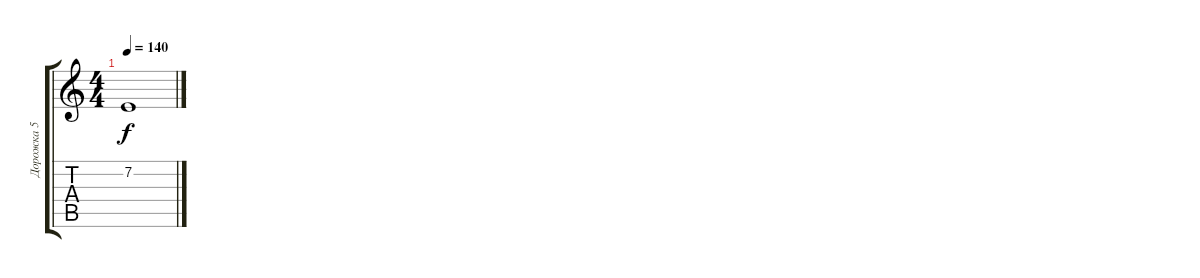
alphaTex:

\track ("Дорожка 5" "Дорожка 5") {instrument harpsichord}
\staff {score tabs}
\tuning (D4 A3 F3 C3 G2 D2) {hide}
\ts (4 4)
\tempo 140
\clef g2
\ks c
7.2.1{dy f}
